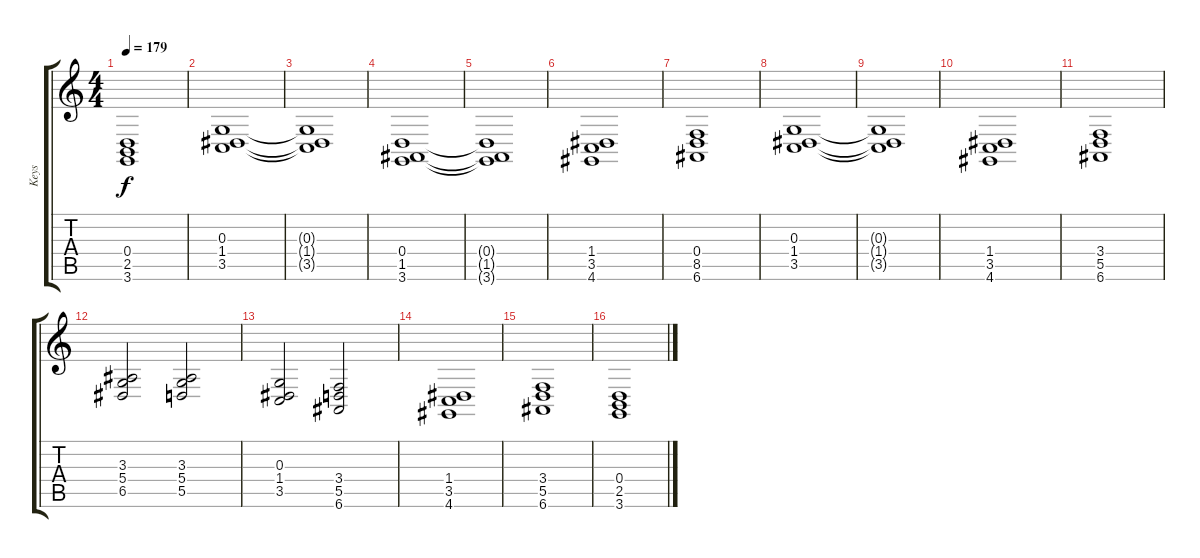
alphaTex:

\track ("Keys" "Keys") {instrument lead2sawtooth}
\staff {score tabs}
\tuning (E4 B3 G3 D3 A2 E2) {hide}
\ts (4 4)
\tempo 179
\clef g2
\ks c
(0.4 2.5 3.6).1{dy f} |
(0.3 1.4 3.5).1 |
(0.3{t} 1.4{t} 3.5{t}).1 |
(0.4 1.5 3.6).1 |
(0.4{t} 1.5{t} 3.6{t}).1 |
(1.4 3.5 4.6).1 |
(0.4 8.5 6.6).1 |
(0.3 1.4 3.5).1 |
(0.3{t} 1.4{t} 3.5{t}).1 |
(1.4 3.5 4.6).1 |
(3.4 5.5 6.6).1 |
(3.3 5.4 6.5).2 (3.3 5.4 5.5).2 |
(0.3 1.4 3.5).2 (3.4 5.5 6.6).2 |
(1.4 3.5 4.6).1 |
(3.4 5.5 6.6).1 |
(0.4 2.5 3.6).1
